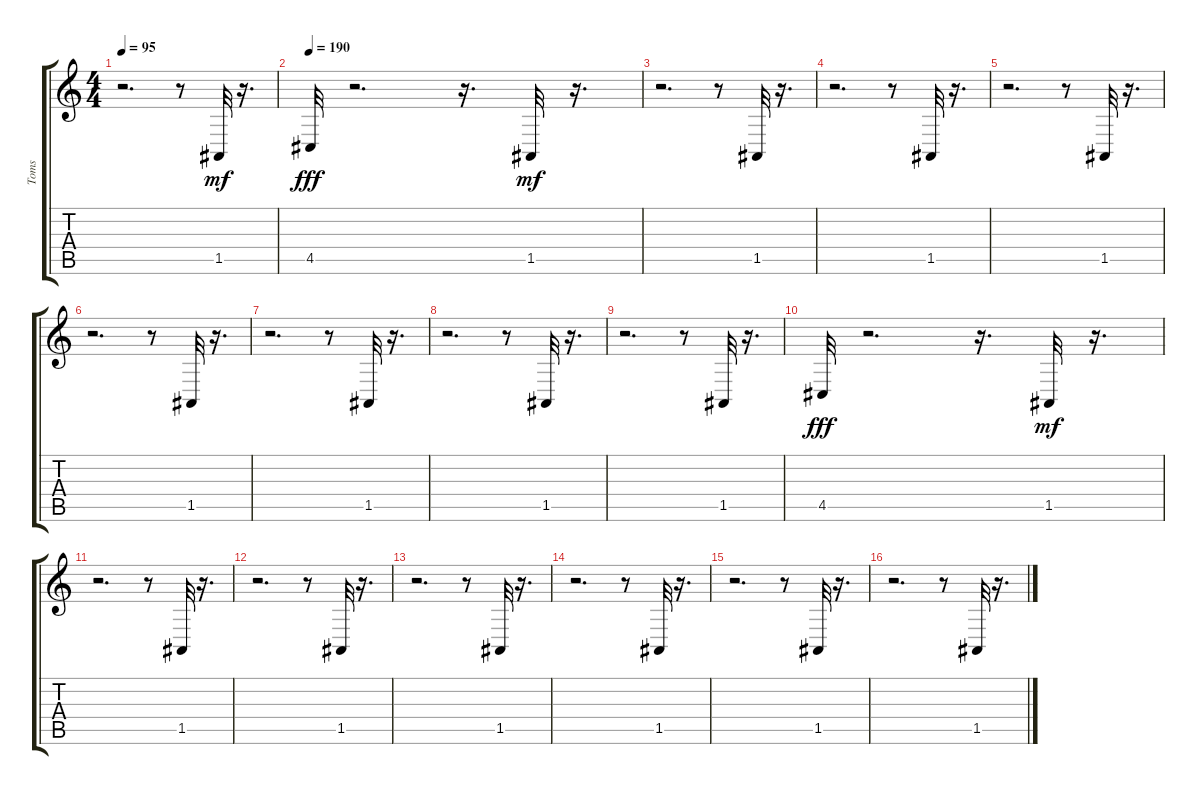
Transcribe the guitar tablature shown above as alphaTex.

\track ("Toms" "Toms") {instrument brightacousticpiano}
\staff {score tabs}
\tuning (E4 B3 G3 D3 A2 E2) {hide}
\ts (4 4)
\tempo 95
\clef g2
\ks c
r.2{d dy mf} r.8 1.5.32 r.16{d} |
\tempo 190
4.5.32{dy fff} r.2{d} r.16{d} 1.5.32{dy mf} r.16{d} |
r.2{d} r.8 1.5.32 r.16{d} |
r.2{d} r.8 1.5.32 r.16{d} |
r.2{d} r.8 1.5.32 r.16{d} |
r.2{d} r.8 1.5.32 r.16{d} |
r.2{d} r.8 1.5.32 r.16{d} |
r.2{d} r.8 1.5.32 r.16{d} |
r.2{d} r.8 1.5.32 r.16{d} |
4.5.32{dy fff} r.2{d} r.16{d} 1.5.32{dy mf} r.16{d} |
r.2{d} r.8 1.5.32 r.16{d} |
r.2{d} r.8 1.5.32 r.16{d} |
r.2{d} r.8 1.5.32 r.16{d} |
r.2{d} r.8 1.5.32 r.16{d} |
r.2{d} r.8 1.5.32 r.16{d} |
r.2{d} r.8 1.5.32 r.16{d}
